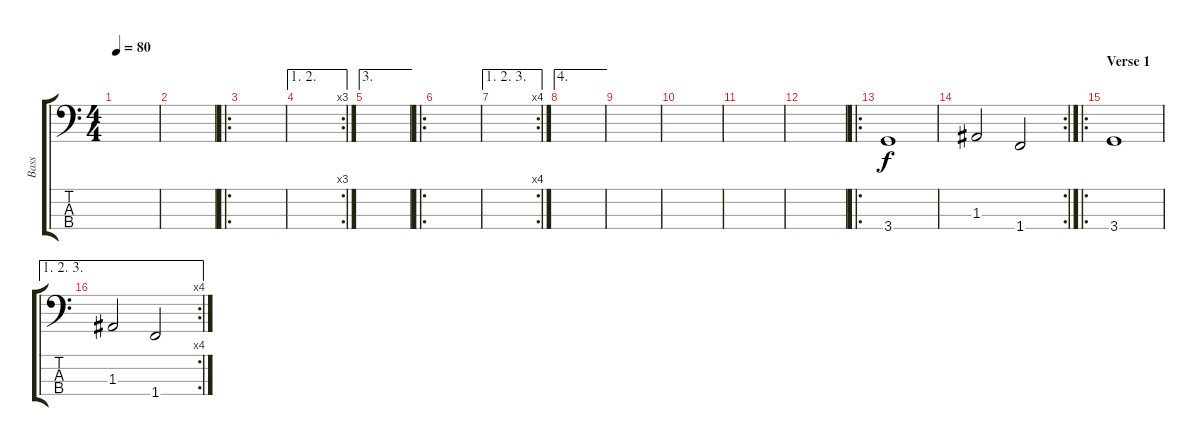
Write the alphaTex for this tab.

\track ("Bass" "Bass") {instrument electricbassfinger}
\staff {score tabs}
\tuning (G2 D2 A1 E1) {hide}
\ts (4 4)
\tempo 80
\clef f4
\ks c
|
|
\ro
|
\ae (1 2)
\rc 3
|
\ae 3
|
\ro
|
\ae (1 2 3)
\rc 4
|
\ae 4
|
|
|
|
|
\ro
3.4.1 |
\rc 2
1.3.2 1.4.2 |
\ro
\section ("" "Verse 1")
3.4.1 |
\ae (1 2 3)
\rc 4
1.3.2 1.4.2
